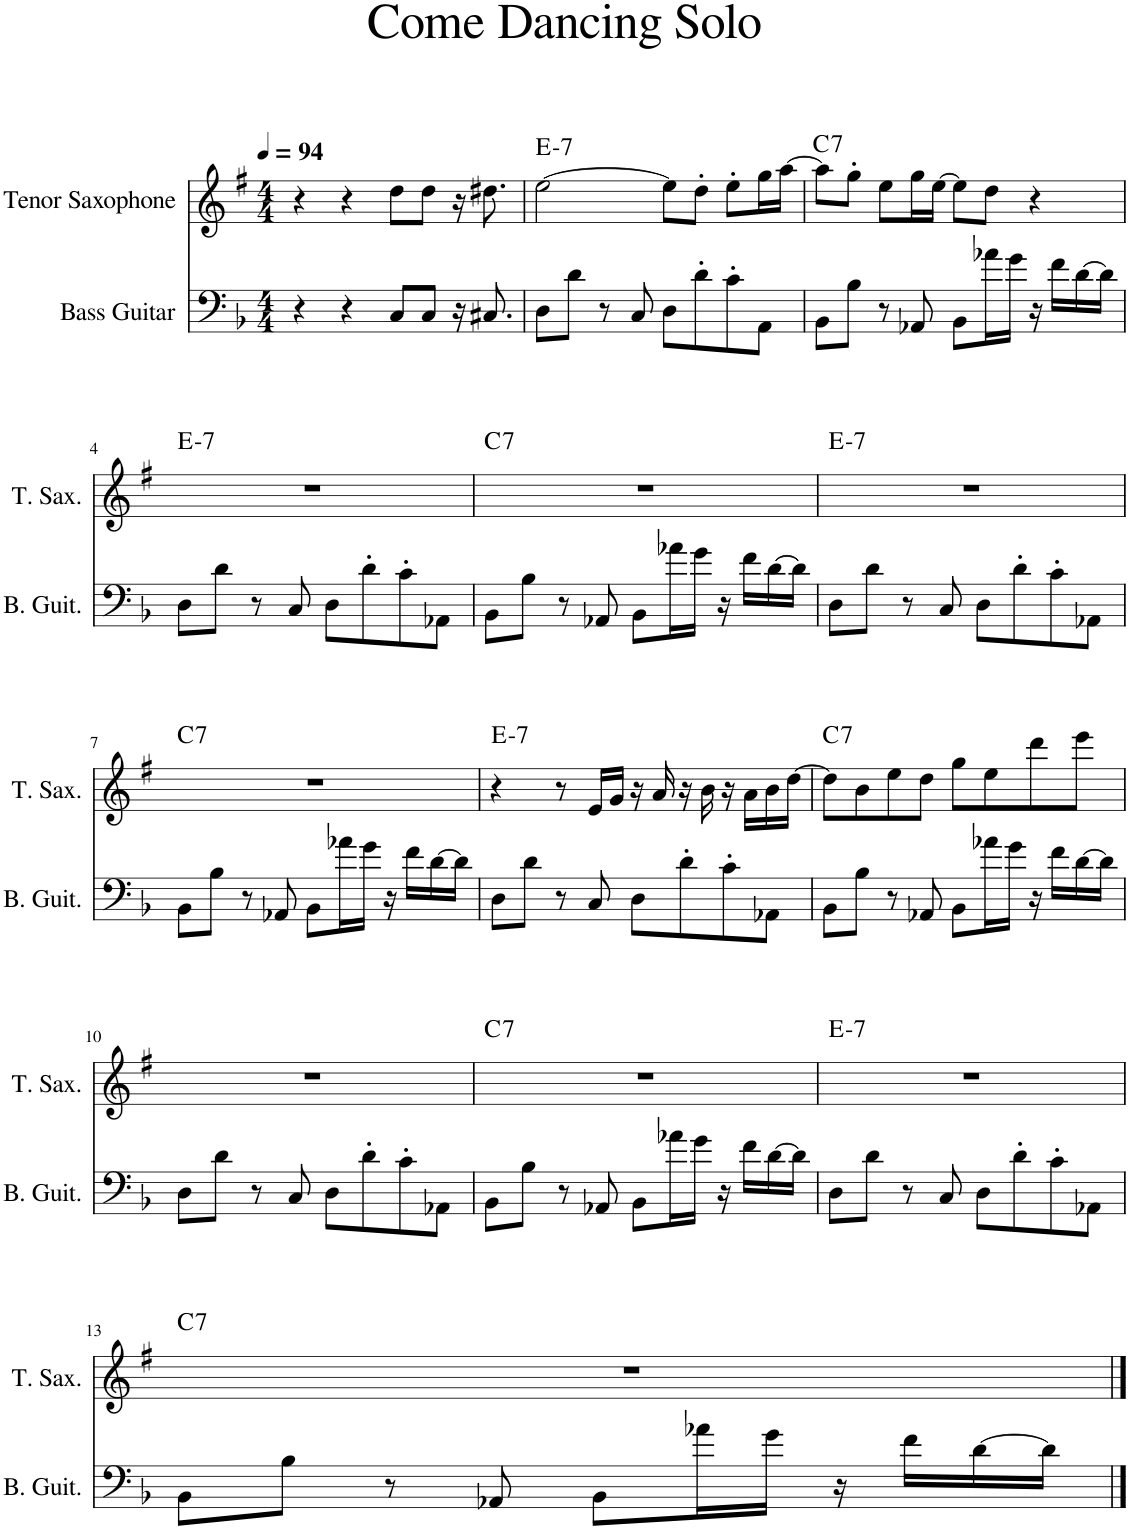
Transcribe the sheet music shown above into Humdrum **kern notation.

**kern	**kern	**harte
*part2	*part1	*part1
*staff2	*staff1	*
*I"Bass Guitar	*I"Tenor Saxophone	*
*I'B. Guit.	*I'T. Sax.	*
*clefF4	*clefG2	*
*Trd7c12	*Trd8c14	*
*k[b-]	*k[f#]	*
*M4/4	*M4/4	*
*MM94	*MM94	*
=1	=1	=1
4r	4r	.
4r	4r	.
8C/L	8dd\L	.
8C/J	8dd\J	.
16r	16r	.
8.C#X/	8.dd#X\	.
=2	=2	=2
!	!	!LO:H:kt=7
8D\L	[2ee\	E:min7
8d\J	.	.
8r	.	.
8C/	.	.
8D\L	8ee\L]	.
8d'\	8dd'\J	.
8c'\	8ee'\L	.
8AA\J	16gg\L	.
.	[16aa\JJ	.
=3	=3	=3
!	!	!LO:H:kt=7
8BB-\L	8aa\L]	C:7
8B-\J	8gg'\J	.
8r	8ee\L	.
8AA-X/	16gg\L	.
.	[16ee\JJ	.
8BB-\L	8ee\L]	.
16a-X\L	8dd\J	.
16g\JJ	.	.
16r	4r	.
16f\LL	.	.
[16d\	.	.
16d\JJ]	.	.
!!LO:LB:g=z
=4	=4	=4
!	!	!LO:H:kt=7
8D\L	1r	E:min7
8d\J	.	.
8r	.	.
8C/	.	.
8D\L	.	.
8d'\	.	.
8c'\	.	.
8AA-X\J	.	.
=5	=5	=5
!	!	!LO:H:kt=7
8BB-\L	1r	C:7
8B-\J	.	.
8r	.	.
8AA-X/	.	.
8BB-\L	.	.
16a-X\L	.	.
16g\JJ	.	.
16r	.	.
16f\LL	.	.
[16d\	.	.
16d\JJ]	.	.
=6	=6	=6
!	!	!LO:H:kt=7
8D\L	1r	E:min7
8d\J	.	.
8r	.	.
8C/	.	.
8D\L	.	.
8d'\	.	.
8c'\	.	.
8AA-X\J	.	.
!!LO:LB:g=z
=7	=7	=7
!	!	!LO:H:kt=7
8BB-\L	1r	C:7
8B-\J	.	.
8r	.	.
8AA-X/	.	.
8BB-\L	.	.
16a-X\L	.	.
16g\JJ	.	.
16r	.	.
16f\LL	.	.
[16d\	.	.
16d\JJ]	.	.
=8	=8	=8
!	!	!LO:H:kt=7
8D\L	4r	E:min7
8d\J	.	.
8r	8r	.
8C/	16e/LL	.
.	16g/JJ	.
8D\L	16r	.
.	16a/	.
8d'\	16r	.
.	16b\	.
8c'\	16r	.
.	16a\LL	.
8AA-X\J	16b\	.
.	[16dd\JJ	.
=9	=9	=9
!	!	!LO:H:kt=7
8BB-\L	8dd\L]	C:7
8B-\J	8b\	.
8r	8ee\	.
8AA-X/	8dd\J	.
8BB-\L	8gg\L	.
16a-X\L	8ee\	.
16g\JJ	.	.
16r	8ddd\	.
16f\LL	.	.
[16d\	8eee\J	.
16d\JJ]	.	.
!!LO:LB:g=z
=10	=10	=10
8D\L	1r	.
8d\J	.	.
8r	.	.
8C/	.	.
8D\L	.	.
8d'\	.	.
8c'\	.	.
8AA-X\J	.	.
=11	=11	=11
!	!	!LO:H:kt=7
8BB-\L	1r	C:7
8B-\J	.	.
8r	.	.
8AA-X/	.	.
8BB-\L	.	.
16a-X\L	.	.
16g\JJ	.	.
16r	.	.
16f\LL	.	.
[16d\	.	.
16d\JJ]	.	.
=12	=12	=12
!	!	!LO:H:kt=7
8D\L	1r	E:min7
8d\J	.	.
8r	.	.
8C/	.	.
8D\L	.	.
8d'\	.	.
8c'\	.	.
8AA-X\J	.	.
!!LO:LB:g=z
=13	=13	=13
!	!	!LO:H:kt=7
8BB-\L	1r	C:7
8B-\J	.	.
8r	.	.
8AA-X/	.	.
8BB-\L	.	.
16a-X\L	.	.
16g\JJ	.	.
16r	.	.
16f\LL	.	.
[16d\	.	.
16d\JJ]	.	.
==	==	==
*-	*-	*-
